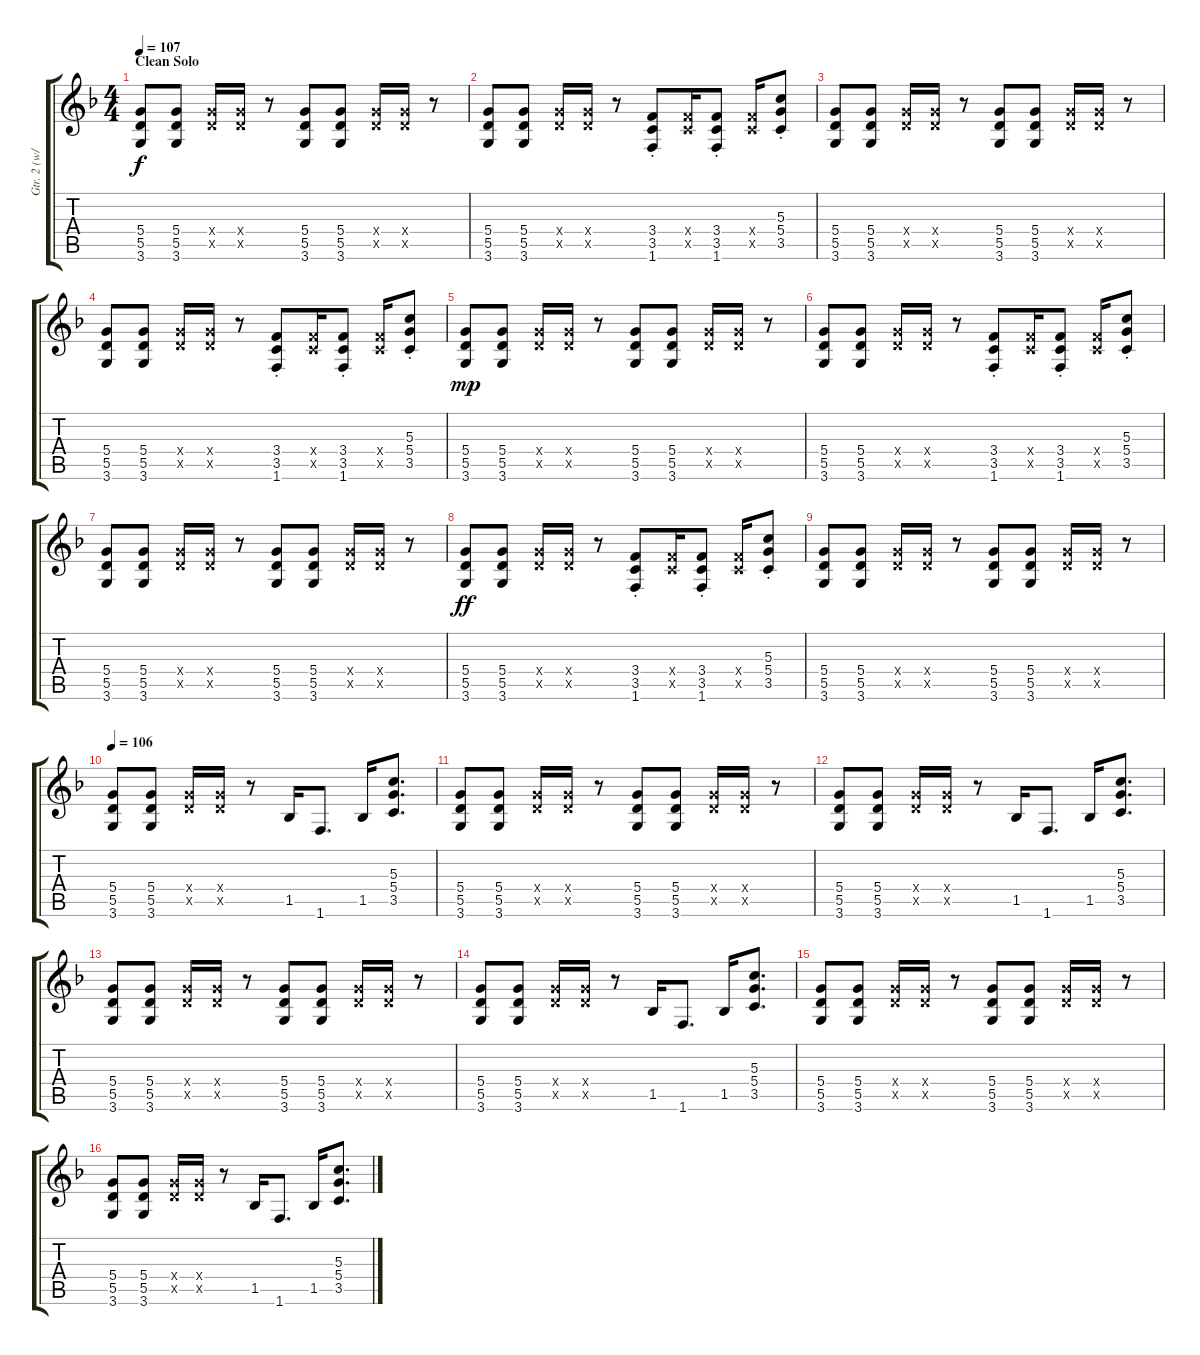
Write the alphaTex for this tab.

\track ("Gtr. 2 (w/ chorus)" "Gtr. 2 (w/") {instrument electricguitarclean}
\staff {score tabs}
\tuning (E4 B3 G3 D3 A2 E2) {hide}
\ts (4 4)
\section ("" "Clean Solo")
\tempo 107
\clef g2
\ks f
(5.4 5.5 3.6).8{dy f} (5.4 5.5 3.6).8 (5.4{x} 5.5{x}).16 (5.4{x} 5.5{x}).16 r.8 (5.4 5.5 3.6).8 (5.4 5.5 3.6).8 (5.4{x} 5.5{x}).16 (5.4{x} 5.5{x}).16 r.8 |
(5.4 5.5 3.6).8 (5.4 5.5 3.6).8 (5.4{x} 5.5{x}).16 (5.4{x} 5.5{x}).16 r.8 (3.4{st} 3.5{st} 1.6{st}).8 (3.4{x} 3.5{x}).16 (3.4{st} 3.5{st} 1.6{st}).8 (3.4{x} 3.5{x}).16 (5.3{st} 5.4{st} 3.5{st}).8 |
(5.4 5.5 3.6).8 (5.4 5.5 3.6).8 (5.4{x} 5.5{x}).16 (5.4{x} 5.5{x}).16 r.8 (5.4 5.5 3.6).8 (5.4 5.5 3.6).8 (5.4{x} 5.5{x}).16 (5.4{x} 5.5{x}).16 r.8 |
(5.4 5.5 3.6).8 (5.4 5.5 3.6).8 (5.4{x} 5.5{x}).16 (5.4{x} 5.5{x}).16 r.8 (3.4{st} 3.5{st} 1.6{st}).8 (3.4{x} 3.5{x}).16 (3.4{st} 3.5{st} 1.6{st}).8 (3.4{x} 3.5{x}).16 (5.3{st} 5.4{st} 3.5{st}).8 |
(5.4 5.5 3.6).8{dy mp} (5.4 5.5 3.6).8 (5.4{x} 5.5{x}).16 (5.4{x} 5.5{x}).16 r.8 (5.4 5.5 3.6).8 (5.4 5.5 3.6).8 (5.4{x} 5.5{x}).16 (5.4{x} 5.5{x}).16 r.8 |
(5.4 5.5 3.6).8 (5.4 5.5 3.6).8 (5.4{x} 5.5{x}).16 (5.4{x} 5.5{x}).16 r.8 (3.4{st} 3.5{st} 1.6{st}).8 (3.4{x} 3.5{x}).16 (3.4{st} 3.5{st} 1.6{st}).8 (3.4{x} 3.5{x}).16 (5.3{st} 5.4{st} 3.5{st}).8 |
(5.4 5.5 3.6).8 (5.4 5.5 3.6).8 (5.4{x} 5.5{x}).16 (5.4{x} 5.5{x}).16 r.8 (5.4 5.5 3.6).8 (5.4 5.5 3.6).8 (5.4{x} 5.5{x}).16 (5.4{x} 5.5{x}).16 r.8 |
(5.4 5.5 3.6).8{dy ff} (5.4 5.5 3.6).8 (5.4{x} 5.5{x}).16 (5.4{x} 5.5{x}).16 r.8 (3.4{st} 3.5{st} 1.6{st}).8 (3.4{x} 3.5{x}).16 (3.4{st} 3.5{st} 1.6{st}).8 (3.4{x} 3.5{x}).16 (5.3{st} 5.4{st} 3.5{st}).8 |
(5.4 5.5 3.6).8 (5.4 5.5 3.6).8 (5.4{x} 5.5{x}).16 (5.4{x} 5.5{x}).16 r.8 (5.4 5.5 3.6).8 (5.4 5.5 3.6).8 (5.4{x} 5.5{x}).16 (5.4{x} 5.5{x}).16 r.8 |
\tempo 106
(5.4 5.5 3.6).8 (5.4 5.5 3.6).8 (5.4{x} 5.5{x}).16 (5.4{x} 5.5{x}).16 r.8 1.5.16 1.6.8{d} 1.5.16 (5.3 5.4 3.5).8{d} |
(5.4 5.5 3.6).8 (5.4 5.5 3.6).8 (5.4{x} 5.5{x}).16 (5.4{x} 5.5{x}).16 r.8 (5.4 5.5 3.6).8 (5.4 5.5 3.6).8 (5.4{x} 5.5{x}).16 (5.4{x} 5.5{x}).16 r.8 |
(5.4 5.5 3.6).8 (5.4 5.5 3.6).8 (5.4{x} 5.5{x}).16 (5.4{x} 5.5{x}).16 r.8 1.5.16 1.6.8{d} 1.5.16 (5.3 5.4 3.5).8{d} |
(5.4 5.5 3.6).8 (5.4 5.5 3.6).8 (5.4{x} 5.5{x}).16 (5.4{x} 5.5{x}).16 r.8 (5.4 5.5 3.6).8 (5.4 5.5 3.6).8 (5.4{x} 5.5{x}).16 (5.4{x} 5.5{x}).16 r.8 |
(5.4 5.5 3.6).8 (5.4 5.5 3.6).8 (5.4{x} 5.5{x}).16 (5.4{x} 5.5{x}).16 r.8 1.5.16 1.6.8{d} 1.5.16 (5.3 5.4 3.5).8{d} |
(5.4 5.5 3.6).8 (5.4 5.5 3.6).8 (5.4{x} 5.5{x}).16 (5.4{x} 5.5{x}).16 r.8 (5.4 5.5 3.6).8 (5.4 5.5 3.6).8 (5.4{x} 5.5{x}).16 (5.4{x} 5.5{x}).16 r.8 |
(5.4 5.5 3.6).8 (5.4 5.5 3.6).8 (5.4{x} 5.5{x}).16 (5.4{x} 5.5{x}).16 r.8 1.5.16 1.6.8{d} 1.5.16 (5.3 5.4 3.5).8{d}
